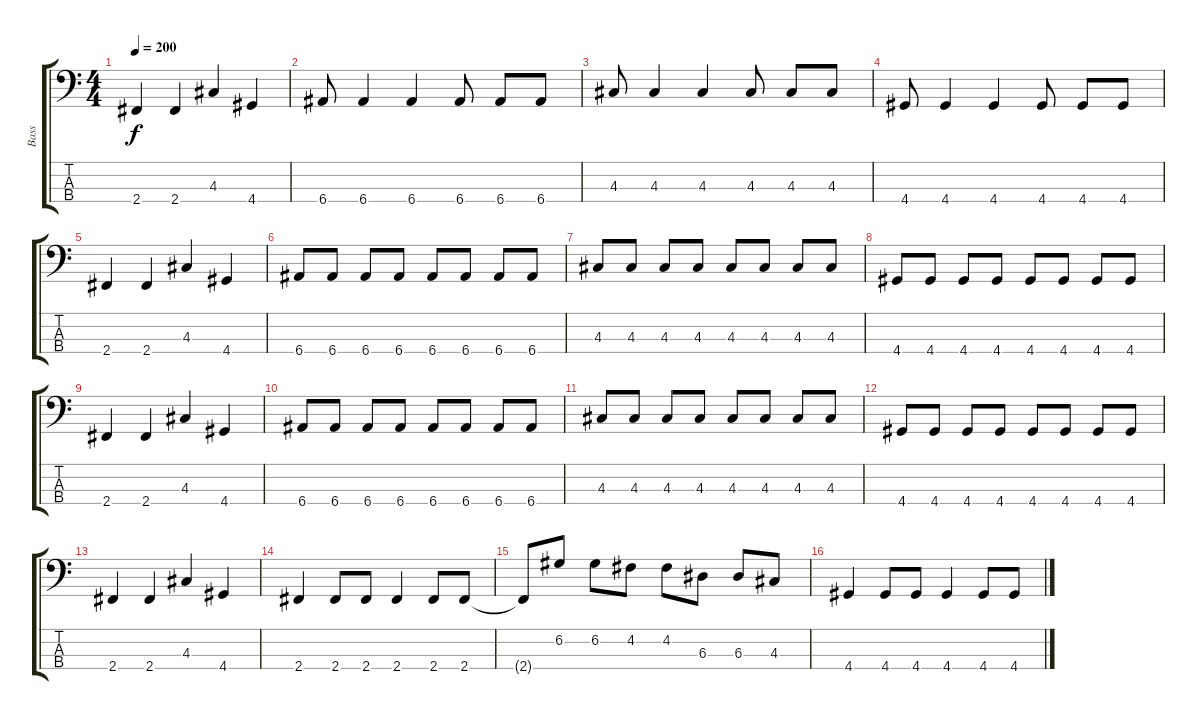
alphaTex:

\track ("Bass" "Bass") {instrument electricbasspick}
\staff {score tabs}
\tuning (G2 D2 A1 E1) {hide}
\ts (4 4)
\tempo 200
\clef f4
\ks c
2.4.4{dy f} 2.4.4 4.3.4 4.4.4 |
6.4.8 6.4.4 6.4.4 6.4.8 6.4.8 6.4.8 |
4.3.8 4.3.4 4.3.4 4.3.8 4.3.8 4.3.8 |
4.4.8 4.4.4 4.4.4 4.4.8 4.4.8 4.4.8 |
2.4.4 2.4.4 4.3.4 4.4.4 |
6.4.8 6.4.8 6.4.8 6.4.8 6.4.8 6.4.8 6.4.8 6.4.8 |
4.3.8 4.3.8 4.3.8 4.3.8 4.3.8 4.3.8 4.3.8 4.3.8 |
4.4.8 4.4.8 4.4.8 4.4.8 4.4.8 4.4.8 4.4.8 4.4.8 |
2.4.4 2.4.4 4.3.4 4.4.4 |
6.4.8 6.4.8 6.4.8 6.4.8 6.4.8 6.4.8 6.4.8 6.4.8 |
4.3.8 4.3.8 4.3.8 4.3.8 4.3.8 4.3.8 4.3.8 4.3.8 |
4.4.8 4.4.8 4.4.8 4.4.8 4.4.8 4.4.8 4.4.8 4.4.8 |
2.4.4 2.4.4 4.3.4 4.4.4 |
2.4.4 2.4.8 2.4.8 2.4.4 2.4.8 2.4.8 |
2.4{t}.8 6.2.8 6.2.8 4.2.8 4.2.8 6.3.8 6.3.8 4.3.8 |
4.4.4 4.4.8 4.4.8 4.4.4 4.4.8 4.4.8
